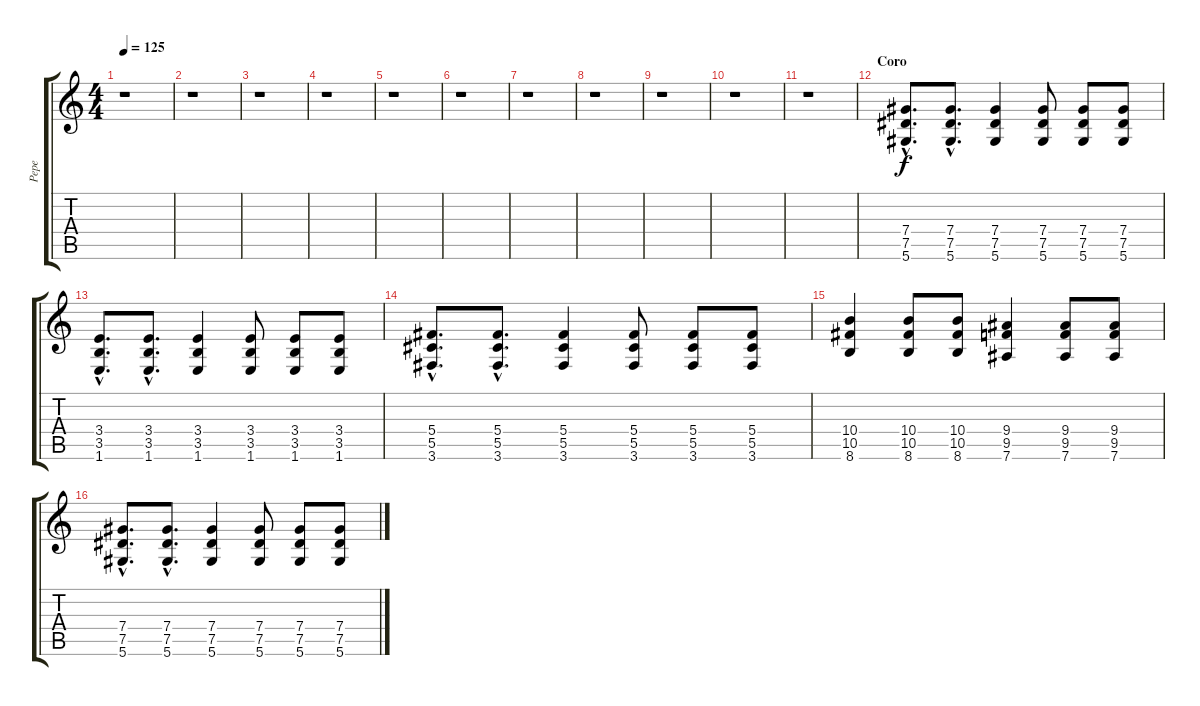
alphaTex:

\track ("Pepe" "Pepe") {instrument distortionguitar}
\staff {score tabs}
\tuning (Eb4 Bb3 Gb3 Db3 Ab2 Eb2) {hide}
\ts (4 4)
\tempo 125
\clef g2
\ks c
r.1{dy f} |
r.1 |
r.1 |
r.1 |
r.1 |
r.1 |
r.1 |
r.1 |
r.1 |
r.1 |
r.1 |
\section ("" "Coro")
(7.4{hac} 7.5{hac} 5.6{hac}).8{d volume 13} (7.4{hac} 7.5{hac} 5.6{hac}).8{d} (7.4 7.5 5.6).4 (7.4 7.5 5.6).8 (7.4 7.5 5.6).8 (7.4 7.5 5.6).8 |
(3.4{hac} 3.5{hac} 1.6{hac}).8{d} (3.4{hac} 3.5{hac} 1.6{hac}).8{d} (3.4 3.5 1.6).4 (3.4 3.5 1.6).8 (3.4 3.5 1.6).8 (3.4 3.5 1.6).8 |
(5.4{hac} 5.5{hac} 3.6{hac}).8{d} (5.4{hac} 5.5{hac} 3.6{hac}).8{d} (5.4 5.5 3.6).4 (5.4 5.5 3.6).8 (5.4 5.5 3.6).8 (5.4 5.5 3.6).8 |
(10.4 10.5 8.6).4 (10.4 10.5 8.6).8 (10.4 10.5 8.6).8 (9.4 9.5 7.6).4 (9.4 9.5 7.6).8 (9.4 9.5 7.6).8 |
(7.4{hac} 7.5{hac} 5.6{hac}).8{d} (7.4{hac} 7.5{hac} 5.6{hac}).8{d} (7.4 7.5 5.6).4 (7.4 7.5 5.6).8 (7.4 7.5 5.6).8 (7.4 7.5 5.6).8
